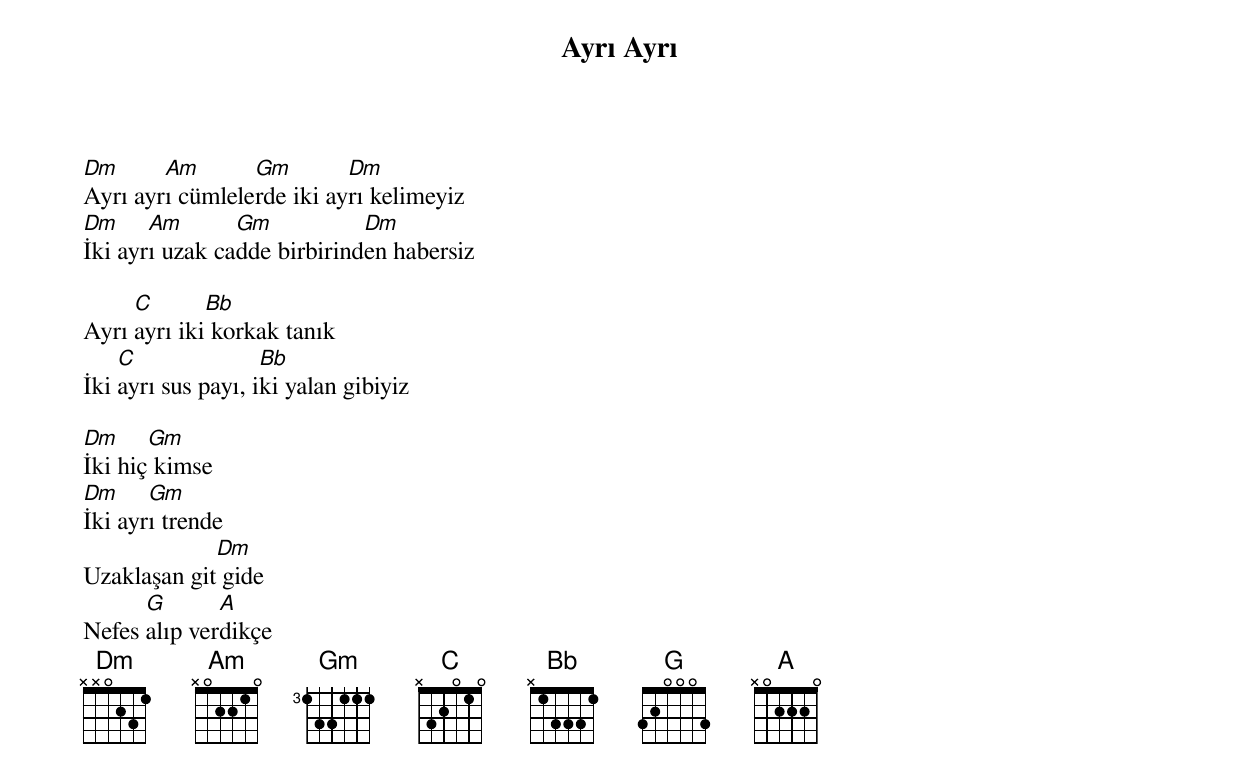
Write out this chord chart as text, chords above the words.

{title: Ayrı Ayrı}
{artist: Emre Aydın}

Dm      Am       Gm        Dm
Ayrı ayrı cümlelerde iki ayrı kelimeyiz
Dm     Am       Gm           Dm
İki ayrı uzak cadde birbirinden habersiz

     C       Bb
Ayrı ayrı iki korkak tanık
    C               Bb
İki ayrı sus payı, iki yalan gibiyiz

Dm     Gm
İki hiç kimse
Dm     Gm
İki ayrı trende
             Dm
Uzaklaşan git gide
      G       A
Nefes alıp verdikçe
